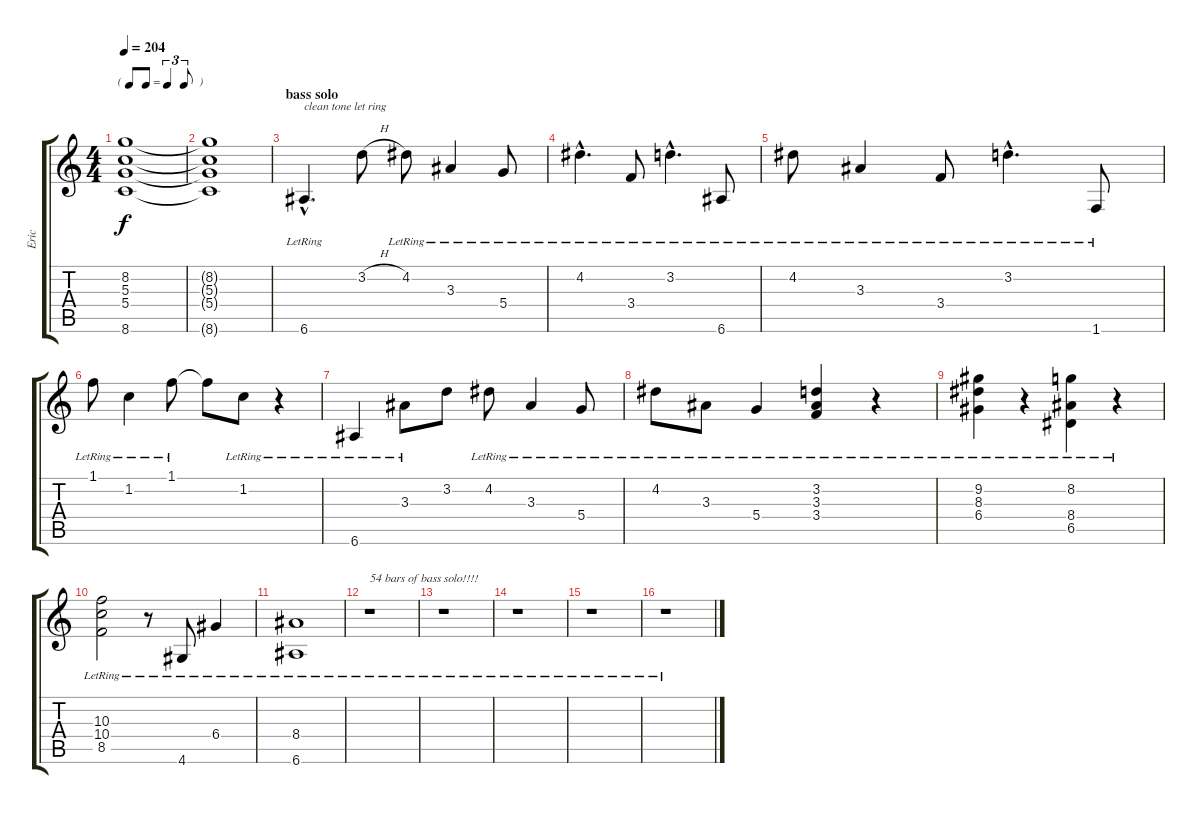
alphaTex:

\track ("Eric" "Eric") {instrument overdrivenguitar}
\staff {score tabs}
\tuning (E4 B3 G3 D3 A2 E2) {hide}
\ts (4 4)
\tf triplet8th
\tempo 204
\clef g2
\ks c
(8.2{t} 5.3{t} 5.4{t} 8.6{t}).1{dy f} |
(8.2{t} 5.3{t} 5.4{t} 8.6{t}).1 |
\section ("" "bass solo")
6.6{hac lr}.4{d txt "clean tone let ring " instrument electricguitarclean} 3.2{h}.8 4.2{lr}.8 3.3{lr}.4 5.4{lr}.8 |
4.2{hac lr}.4{d} 3.4{lr}.8 3.2{hac lr}.4{d} 6.6{lr}.8 |
4.2{lr}.8 3.3{lr}.4 3.4{lr}.8 3.2{hac lr}.4{d} 1.6{lr}.8 |
1.1{lr}.8 1.2{lr}.4 1.1{lr}.8 1.1{t}.8 1.2{lr}.8 r.4 |
6.6{lr}.4 3.3{lr}.8 3.2.8 4.2{lr}.8 3.3{lr}.4 5.4{lr}.8 |
4.2{lr}.8 3.3{lr}.8 5.4{lr}.4 (3.2{lr} 3.3{lr} 3.4{lr}).4 r.4 |
(9.2{lr} 8.3{lr} 6.4{lr}).4 r.4 (8.2{lr} 8.4{lr} 6.5{lr}).4 r.4 |
(10.3{lr} 10.4{lr} 8.5{lr}).2 r.8 4.6{lr}.8 6.4{lr}.4 |
(8.4{lr} 6.6{lr}).1 |
r.1{txt "54 bars of bass solo!!!!"} |
r.1 |
r.1 |
r.1 |
r.1
